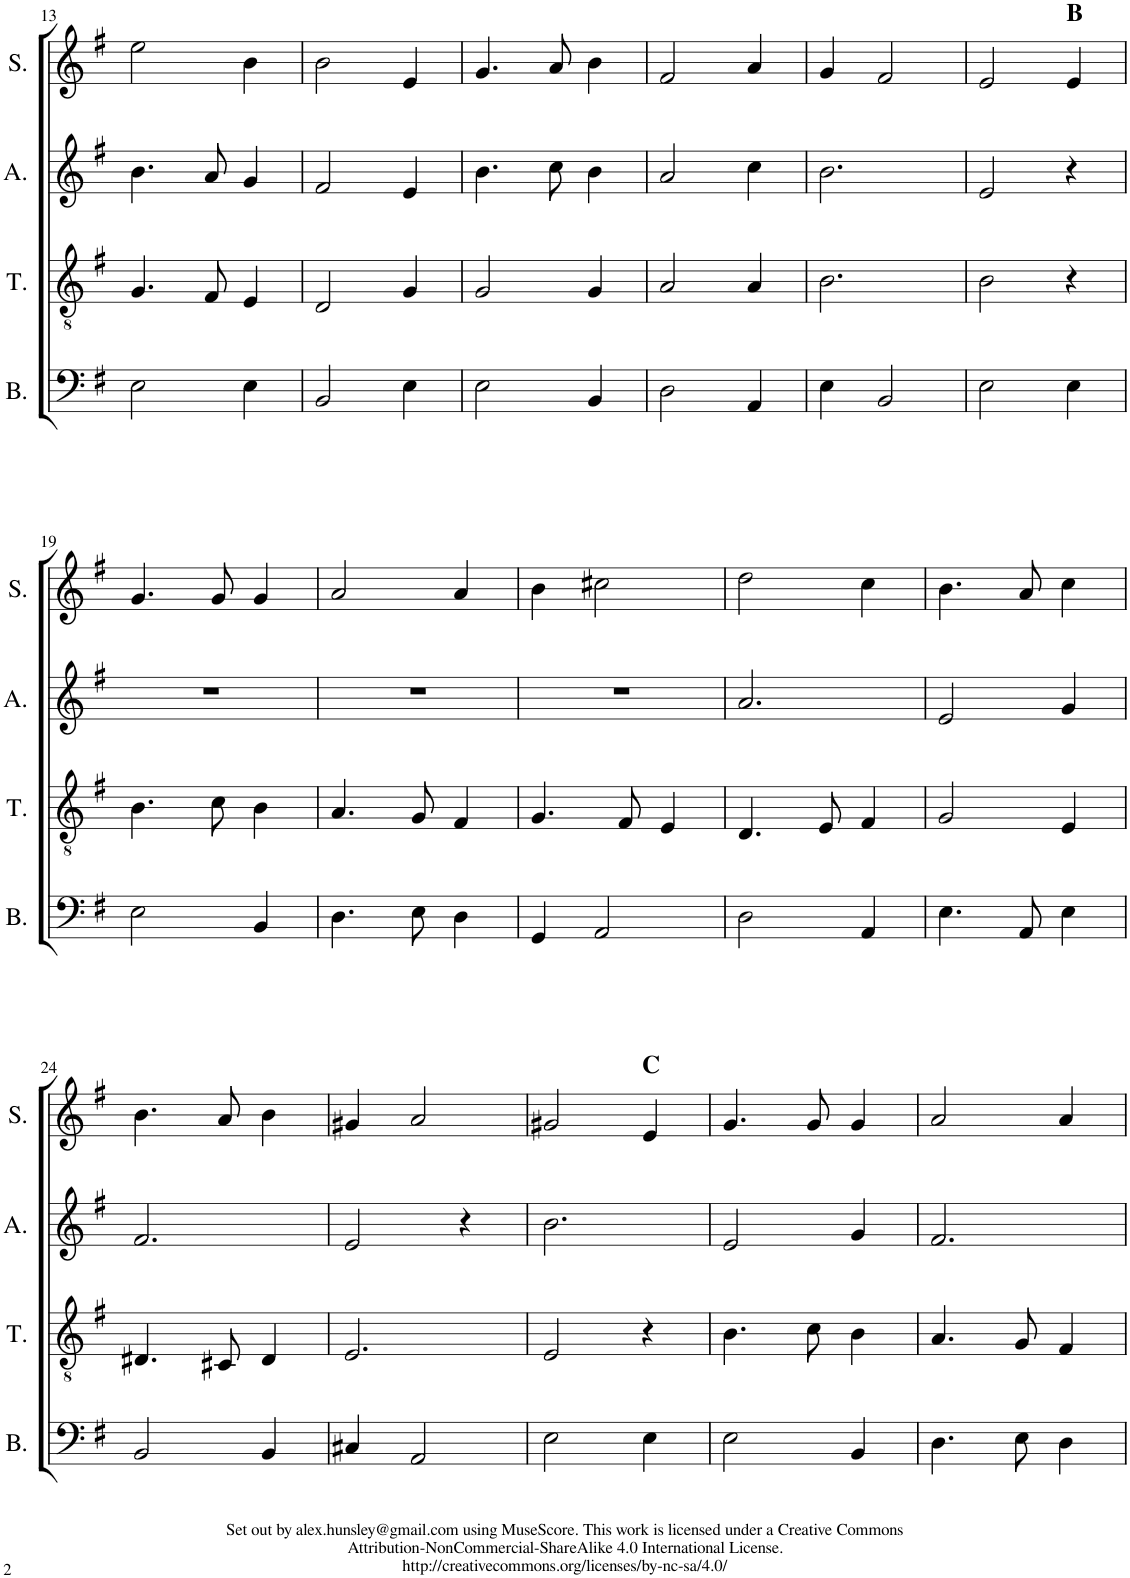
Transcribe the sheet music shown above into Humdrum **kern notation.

**kern	**kern	**kern	**kern
*part4	*part3	*part2	*part1
*staff4	*staff3	*staff2	*staff1
*I"Bass	*I"Tenor	*I"Alto	*I"Soprano
*I'B.	*I'T.	*I'A.	*I'S.
!!LO:PB:g=z
*clefF4	*clefGv2	*clefG2	*clefG2
*	*Trd4c7	*	*
*k[f#]	*k[f#]	*k[f#]	*k[f#]
*M3/4	*M3/4	*M3/4	*M3/4
=13	=13	=13	=13
2E\	4.G/	4.b\	2ee\
.	8F#/	8a/	.
4E\	4E/	4g/	4b\
=14	=14	=14	=14
2BB/	2D/	2f#/	2b\
4E\	4G/	4e/	4e/
=15	=15	=15	=15
2E\	2G/	4.b\	4.g/
.	.	8cc\	8a/
4BB/	4G/	4b\	4b\
=16	=16	=16	=16
2D\	2A/	2a/	2f#/
4AA/	4A/	4cc\	4a/
=17	=17	=17	=17
4E\	2.B\	2.b\	4g/
2BB/	.	.	2f#/
=18	=18	=18	=18
2E\	2B\	2e/	2e/
!	!	!	!LO:TX:a:B:t=B
4E\	4r	4r	4e/
!!LO:LB:g=z
=19	=19	=19	=19
2E\	4.B\	2.r	4.g/
.	8c\	.	8g/
4BB/	4B\	.	4g/
=20	=20	=20	=20
4.D\	4.A/	2.r	2a/
8E\	8G/	.	.
4D\	4F#/	.	4a/
=21	=21	=21	=21
4GG/	4.G/	2.r	4b\
2AA/	.	.	2cc#X\
.	8F#/	.	.
.	4E/	.	.
=22	=22	=22	=22
2D\	4.D/	2.a/	2dd\
.	8E/	.	.
4AA/	4F#/	.	4cc\
=23	=23	=23	=23
4.E\	2G/	2e/	4.b\
8AA/	.	.	8a/
4E\	4E/	4g/	4cc\
!!LO:LB:g=z
=24	=24	=24	=24
2BB/	4.D#X/	2.f#/	4.b\
.	8C#X/	.	8a/
4BB/	4D#/	.	4b\
=25	=25	=25	=25
4C#X/	2.E/	2e/	4g#X/
2AA/	.	.	2a/
.	.	4r	.
=26	=26	=26	=26
2E\	2E/	2.b\	2g#X/
!	!	!	!LO:TX:a:B:t=C
4E\	4r	.	4e/
=27	=27	=27	=27
2E\	4.B\	2e/	4.g/
.	8c\	.	8g/
4BB/	4B\	4g/	4g/
=28	=28	=28	=28
4.D\	4.A/	2.f#/	2a/
8E\	8G/	.	.
4D\	4F#/	.	4a/
=	=	=	=
*-	*-	*-	*-
